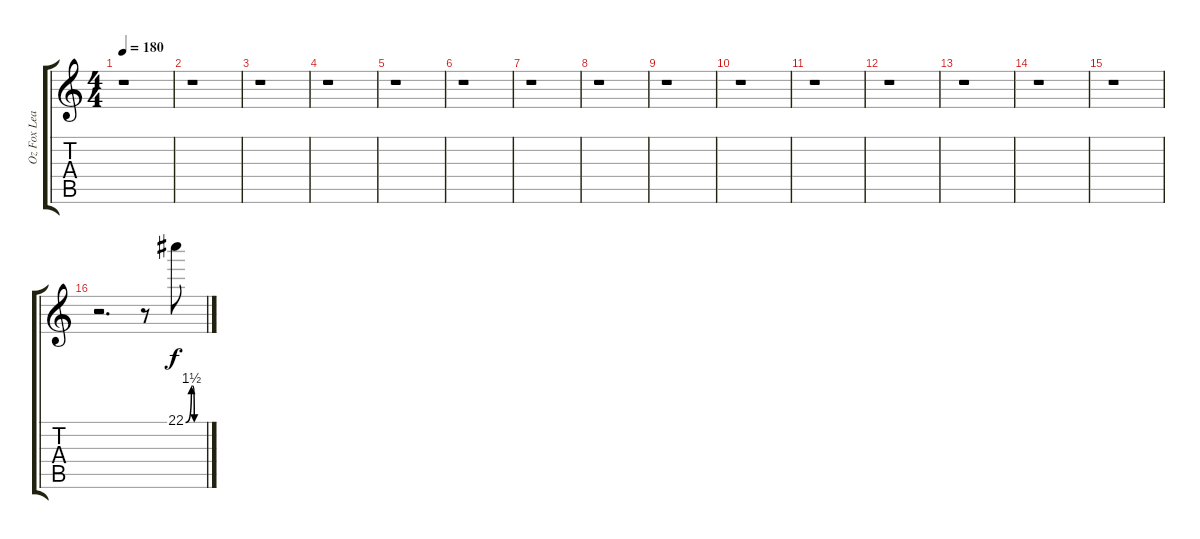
\track ("Oz Fox Lead" "Oz Fox Lea") {instrument distortionguitar}
\staff {score tabs}
\tuning (Eb4 Bb3 Gb3 Db3 Ab2 Eb2) {hide}
\ts (4 4)
\tempo 180
\clef g2
\ks c
r.1{dy f} |
r.1 |
r.1 |
r.1 |
r.1 |
r.1 |
r.1 |
r.1 |
r.1 |
r.1 |
r.1 |
r.1 |
r.1 |
r.1 |
r.1 |
r.2{d} r.8 22.1{be (custom 0 0 20 6 25 6 30 0 60 0)}.8
